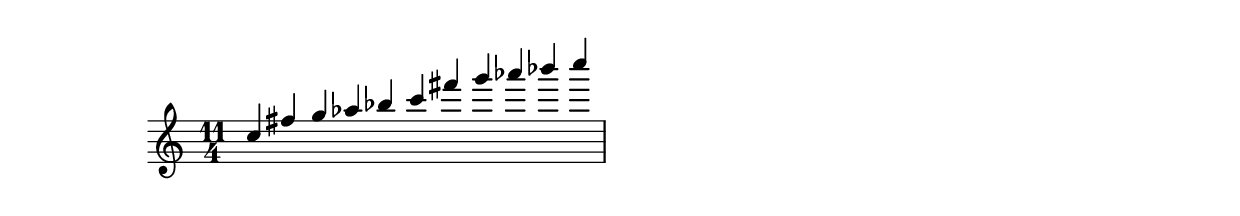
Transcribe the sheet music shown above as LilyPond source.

\version "2.18.2" \score { \new Staff << \new Voice { \set midiInstrument = #"piano" \voiceOne
 \key c \major \time 11/4
\override Voice.TextScript.font-size = #-4
 { c'' fis'' g'' aes'' bes'' c''' fis''' g''' aes''' bes''' c''''  } 
 } >> \layout { } \midi { \context { \Staff \remove "Staff_performer" }
\context { \Voice \consists "Staff_performer" } \tempo 2 = 60 } }
\paper{oddHeaderMarkup = ##f oddFooterMarkup = ##f}
